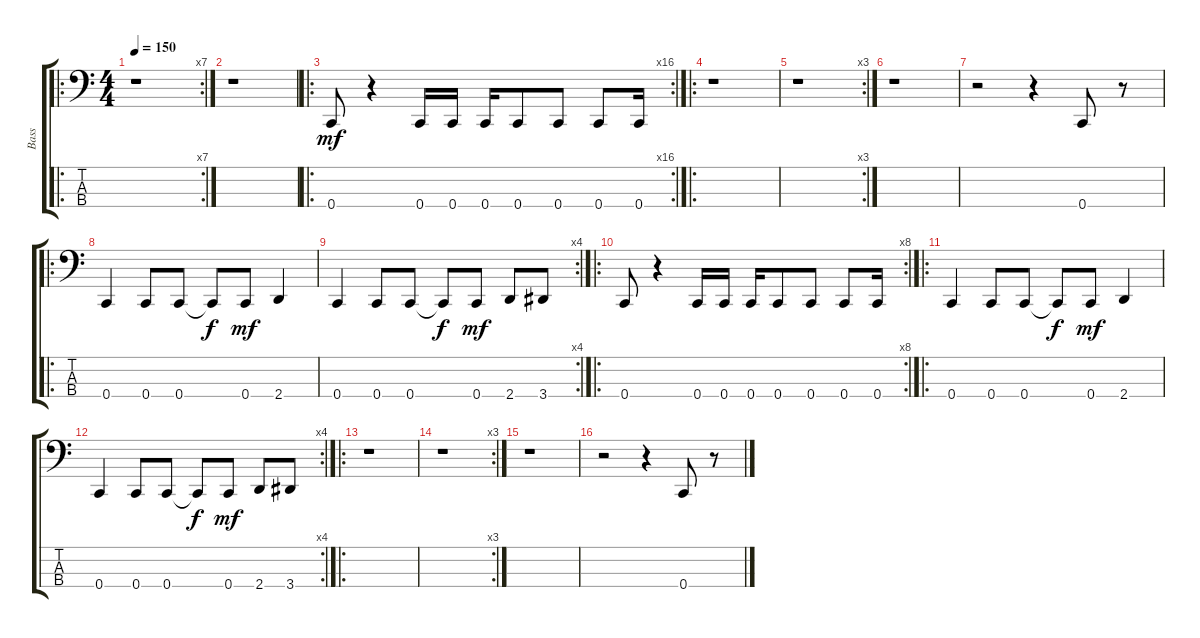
\track ("Bass" "Bass") {instrument electricbasspick}
\staff {score tabs}
\tuning (Eb2 Bb1 F1 C1) {hide}
\ro
\rc 7
\ts (4 4)
\tempo 150
\clef f4
\ks c
r.1{dy mf instrument electricbasspick} |
r.1 |
\ro
\rc 16
0.4.8 r.4 0.4.16 0.4.16 0.4.16 0.4.8 0.4.8 0.4.8 0.4.16 |
\ro
r.1 |
\rc 3
r.1 |
r.1 |
r.2 r.4 0.4.8 r.8 |
\ro
0.4.4 0.4.8 0.4.8 0.4{t}.8{dy f} 0.4.8{dy mf} 2.4.4 |
\rc 4
0.4.4 0.4.8 0.4.8 0.4{t}.8{dy f} 0.4.8{dy mf} 2.4.8 3.4.8 |
\ro
\rc 8
0.4.8 r.4 0.4.16 0.4.16 0.4.16 0.4.8 0.4.8 0.4.8 0.4.16 |
\ro
0.4.4 0.4.8 0.4.8 0.4{t}.8{dy f} 0.4.8{dy mf} 2.4.4 |
\rc 4
0.4.4 0.4.8 0.4.8 0.4{t}.8{dy f} 0.4.8{dy mf} 2.4.8 3.4.8 |
\ro
r.1 |
\rc 3
r.1 |
r.1 |
r.2 r.4 0.4.8 r.8
